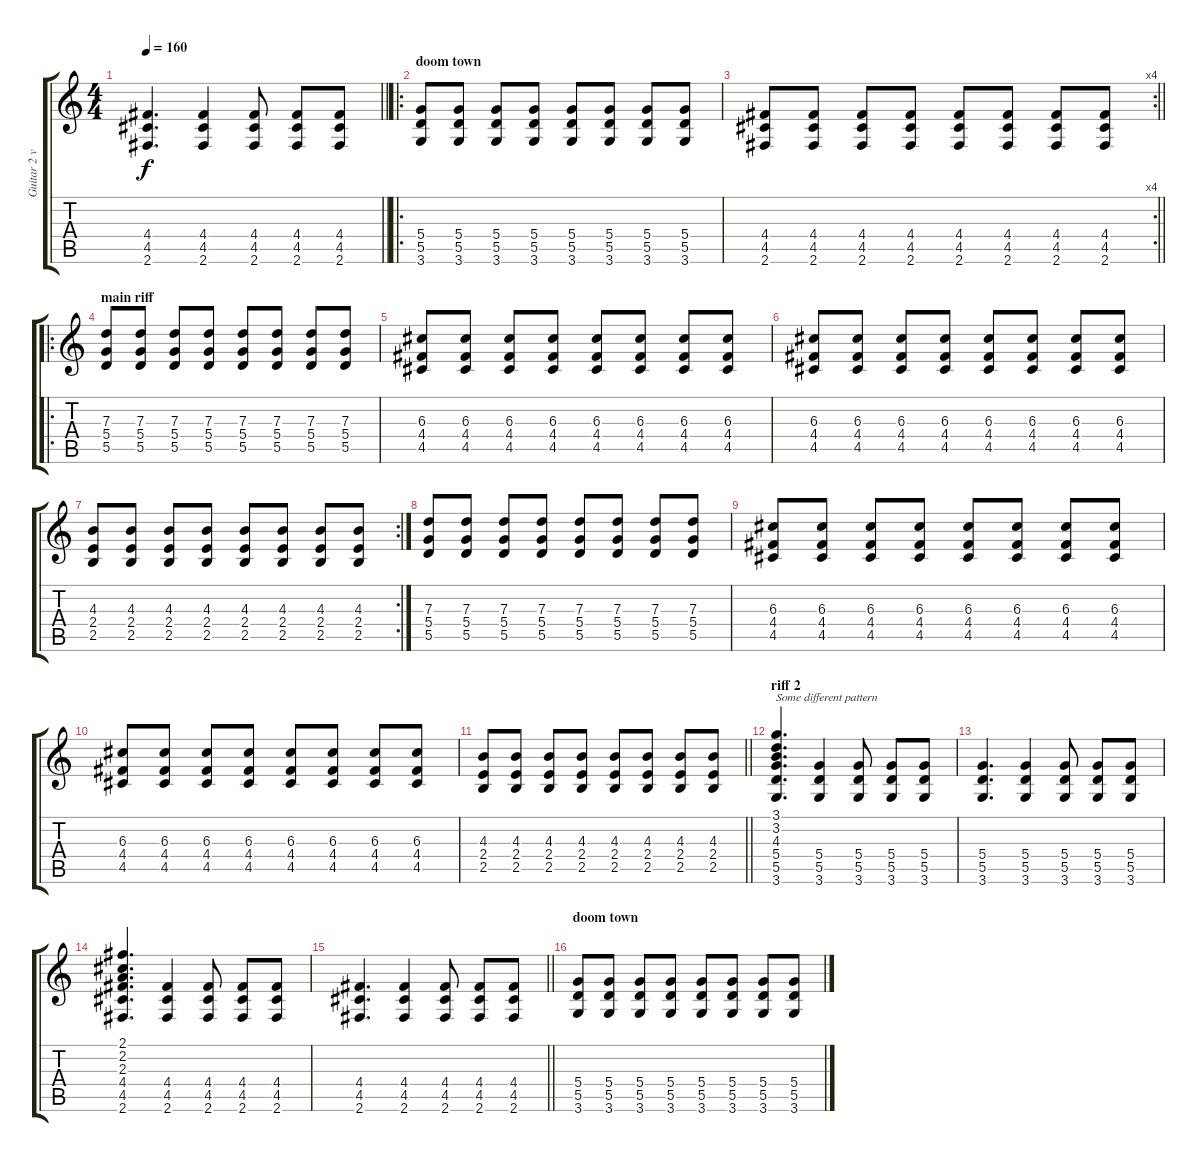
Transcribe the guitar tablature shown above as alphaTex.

\track ("Guitar 2 var" "Guitar 2 v") {mute instrument electricguitarclean}
\staff {score tabs}
\tuning (E4 B3 G3 D3 A2 E2) {hide}
\ts (4 4)
\tempo 160
\clef g2
\barLineRight lightlight
\ks c
(4.4 4.5 2.6).4{d dy f} (4.4 4.5 2.6).4 (4.4 4.5 2.6).8 (4.4 4.5 2.6).8 (4.4 4.5 2.6).8 |
\ro
\section ("" "doom town")
(5.4 5.5 3.6).8 (5.4 5.5 3.6).8 (5.4 5.5 3.6).8 (5.4 5.5 3.6).8 (5.4 5.5 3.6).8 (5.4 5.5 3.6).8 (5.4 5.5 3.6).8 (5.4 5.5 3.6).8 |
\rc 4
\barLineRight lightlight
(4.4 4.5 2.6).8 (4.4 4.5 2.6).8 (4.4 4.5 2.6).8 (4.4 4.5 2.6).8 (4.4 4.5 2.6).8 (4.4 4.5 2.6).8 (4.4 4.5 2.6).8 (4.4 4.5 2.6).8 |
\ro
\section ("" "main riff")
(7.3 5.4 5.5).8 (7.3 5.4 5.5).8 (7.3 5.4 5.5).8 (7.3 5.4 5.5).8 (7.3 5.4 5.5).8 (7.3 5.4 5.5).8 (7.3 5.4 5.5).8 (7.3 5.4 5.5).8 |
(6.3 4.4 4.5).8 (6.3 4.4 4.5).8 (6.3 4.4 4.5).8 (6.3 4.4 4.5).8 (6.3 4.4 4.5).8 (6.3 4.4 4.5).8 (6.3 4.4 4.5).8 (6.3 4.4 4.5).8 |
(6.3 4.4 4.5).8 (6.3 4.4 4.5).8 (6.3 4.4 4.5).8 (6.3 4.4 4.5).8 (6.3 4.4 4.5).8 (6.3 4.4 4.5).8 (6.3 4.4 4.5).8 (6.3 4.4 4.5).8 |
\rc 2
(4.3 2.4 2.5).8 (4.3 2.4 2.5).8 (4.3 2.4 2.5).8 (4.3 2.4 2.5).8 (4.3 2.4 2.5).8 (4.3 2.4 2.5).8 (4.3 2.4 2.5).8 (4.3 2.4 2.5).8 |
(7.3 5.4 5.5).8 (7.3 5.4 5.5).8 (7.3 5.4 5.5).8 (7.3 5.4 5.5).8 (7.3 5.4 5.5).8 (7.3 5.4 5.5).8 (7.3 5.4 5.5).8 (7.3 5.4 5.5).8 |
(6.3 4.4 4.5).8 (6.3 4.4 4.5).8 (6.3 4.4 4.5).8 (6.3 4.4 4.5).8 (6.3 4.4 4.5).8 (6.3 4.4 4.5).8 (6.3 4.4 4.5).8 (6.3 4.4 4.5).8 |
(6.3 4.4 4.5).8 (6.3 4.4 4.5).8 (6.3 4.4 4.5).8 (6.3 4.4 4.5).8 (6.3 4.4 4.5).8 (6.3 4.4 4.5).8 (6.3 4.4 4.5).8 (6.3 4.4 4.5).8 |
\barLineRight lightlight
(4.3 2.4 2.5).8 (4.3 2.4 2.5).8 (4.3 2.4 2.5).8 (4.3 2.4 2.5).8 (4.3 2.4 2.5).8 (4.3 2.4 2.5).8 (4.3 2.4 2.5).8 (4.3 2.4 2.5).8 |
\section ("" "riff 2")
(3.1 3.2 4.3 5.4 5.5 3.6).4{d txt "Some different pattern"} (5.4 5.5 3.6).4 (5.4 5.5 3.6).8 (5.4 5.5 3.6).8 (5.4 5.5 3.6).8 |
(5.4 5.5 3.6).4{d} (5.4 5.5 3.6).4 (5.4 5.5 3.6).8 (5.4 5.5 3.6).8 (5.4 5.5 3.6).8 |
(2.1 2.2 2.3 4.4 4.5 2.6).4{d} (4.4 4.5 2.6).4 (4.4 4.5 2.6).8 (4.4 4.5 2.6).8 (4.4 4.5 2.6).8 |
\barLineRight lightlight
(4.4 4.5 2.6).4{d} (4.4 4.5 2.6).4 (4.4 4.5 2.6).8 (4.4 4.5 2.6).8 (4.4 4.5 2.6).8 |
\section ("" "doom town")
(5.4 5.5 3.6).8 (5.4 5.5 3.6).8 (5.4 5.5 3.6).8 (5.4 5.5 3.6).8 (5.4 5.5 3.6).8 (5.4 5.5 3.6).8 (5.4 5.5 3.6).8 (5.4 5.5 3.6).8
